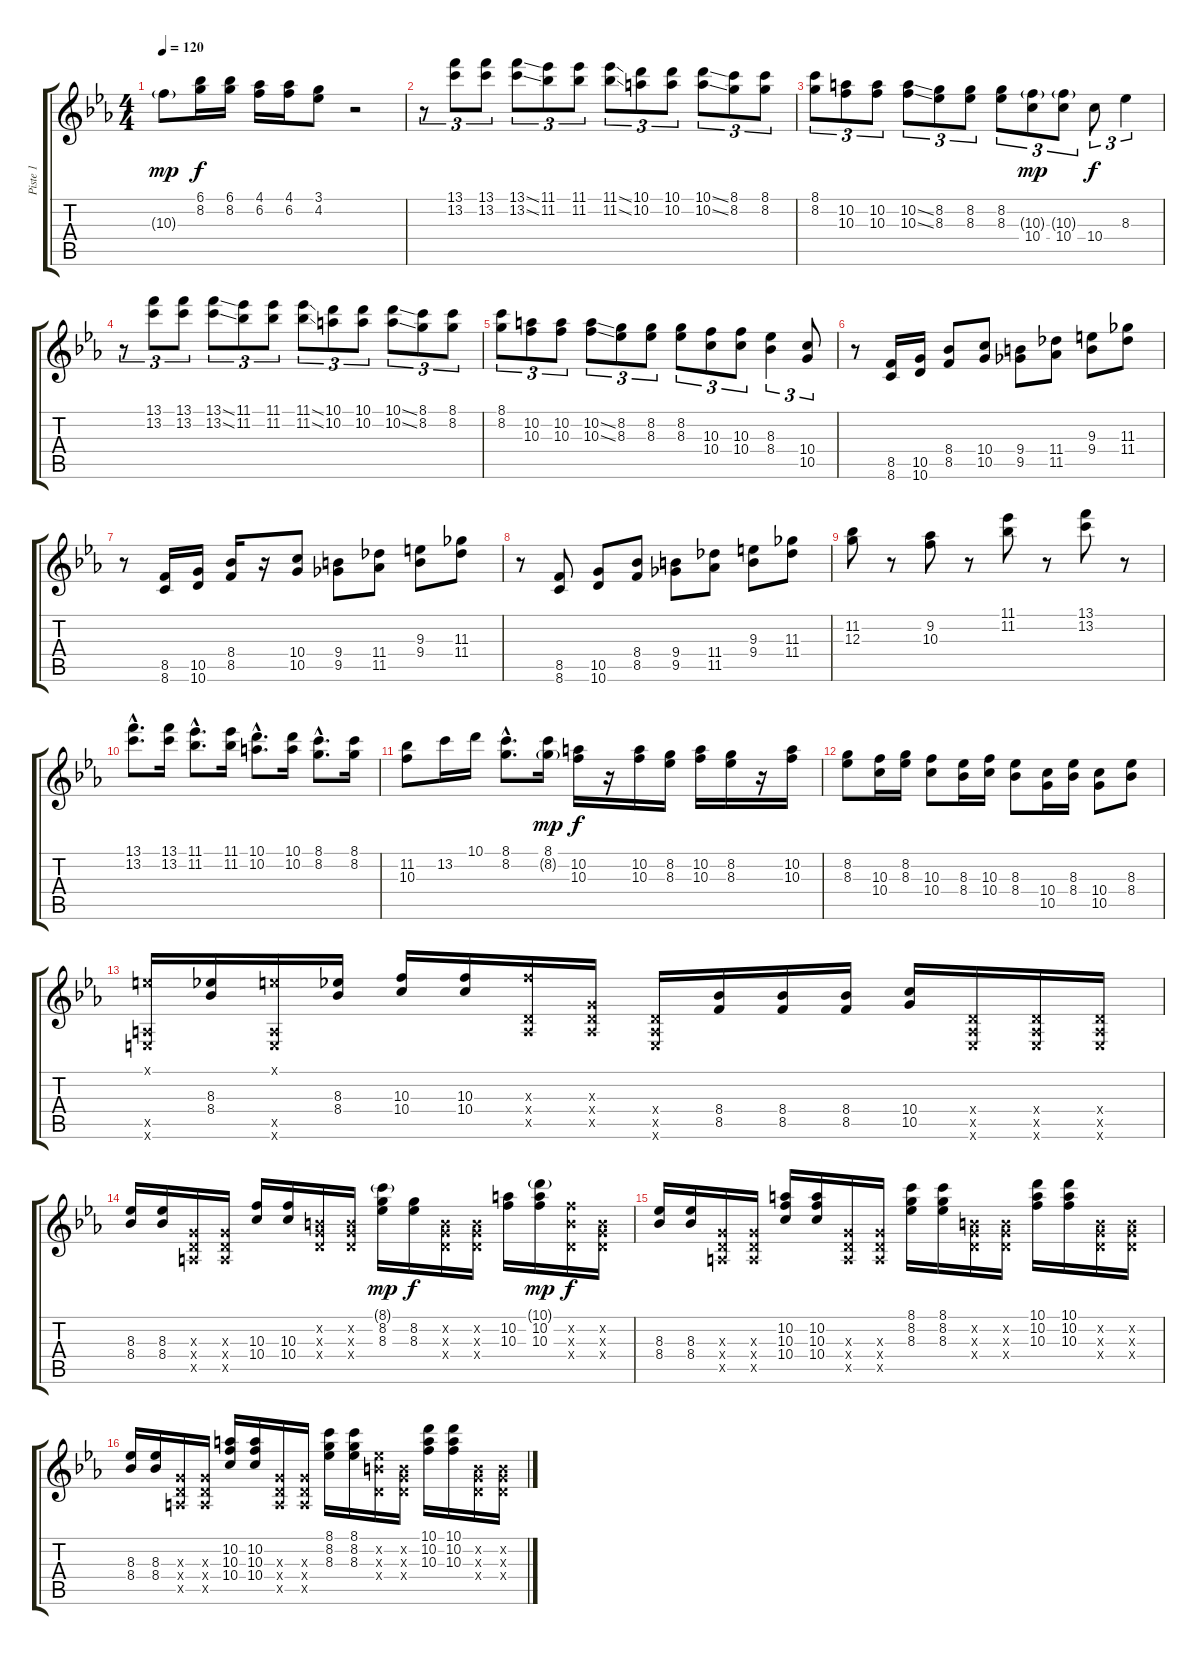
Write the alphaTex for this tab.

\track ("Piste 1" "Piste 1") {instrument electricguitarjazz}
\staff {score tabs}
\tuning (E4 B3 G3 D3 A2 E2) {hide}
\ts (4 4)
\tempo 120
\clef g2
\ks cminor
10.3{g}.8{dy mp} (6.1 8.2).16{dy f} (6.1 8.2).16 (4.1 6.2).16 (4.1 6.2).16 (3.1 4.2).8 r.2 |
r.8{tu (3 2)} (13.1 13.2).8{tu (3 2)} (13.1 13.2).8{tu (3 2)} (13.1{ss} 13.2{ss}).8{tu (3 2)} (11.1 11.2).8{tu (3 2)} (11.1 11.2).8{tu (3 2)} (11.1{ss} 11.2{ss}).8{tu (3 2)} (10.1 10.2).8{tu (3 2)} (10.1 10.2).8{tu (3 2)} (10.1{ss} 10.2{ss}).8{tu (3 2)} (8.1 8.2).8{tu (3 2)} (8.1 8.2).8{tu (3 2)} |
(8.1 8.2).8{tu (3 2)} (10.2 10.3).8{tu (3 2)} (10.2 10.3).8{tu (3 2)} (10.2{ss} 10.3{ss}).8{tu (3 2)} (8.2 8.3).8{tu (3 2)} (8.2 8.3).8{tu (3 2)} (8.2 8.3).8{tu (3 2)} (10.3{g} 10.4).8{tu (3 2) dy mp} (10.3{g} 10.4).8{tu (3 2)} 10.4.8{tu (3 2) dy f} 8.3.4{tu (3 2)} |
r.8{tu (3 2)} (13.1 13.2).8{tu (3 2)} (13.1 13.2).8{tu (3 2)} (13.1{ss} 13.2{ss}).8{tu (3 2)} (11.1 11.2).8{tu (3 2)} (11.1 11.2).8{tu (3 2)} (11.1{ss} 11.2{ss}).8{tu (3 2)} (10.1 10.2).8{tu (3 2)} (10.1 10.2).8{tu (3 2)} (10.1{ss} 10.2{ss}).8{tu (3 2)} (8.1 8.2).8{tu (3 2)} (8.1 8.2).8{tu (3 2)} |
(8.1 8.2).8{tu (3 2)} (10.2 10.3).8{tu (3 2)} (10.2 10.3).8{tu (3 2)} (10.2{ss} 10.3{ss}).8{tu (3 2)} (8.2 8.3).8{tu (3 2)} (8.2 8.3).8{tu (3 2)} (8.2 8.3).8{tu (3 2)} (10.3 10.4).8{tu (3 2)} (10.3 10.4).8{tu (3 2)} (8.3 8.4).4{tu (3 2)} (10.4 10.5).8{tu (3 2)} |
r.8 (8.5 8.6).16 (10.5 10.6).16 (8.4 8.5).8 (10.4 10.5).8 (9.4 9.5).8 (11.4 11.5).8 (9.3 9.4).8 (11.3 11.4).8 |
r.8 (8.5 8.6).16 (10.5 10.6).16 (8.4 8.5).16 r.16 (10.4 10.5).8 (9.4 9.5).8 (11.4 11.5).8 (9.3 9.4).8 (11.3 11.4).8 |
r.8 (8.5 8.6).8 (10.5 10.6).8 (8.4 8.5).8 (9.4 9.5).8 (11.4 11.5).8 (9.3 9.4).8 (11.3 11.4).8 |
(11.2 12.3).8 r.8 (9.2 10.3).8 r.8 (11.1 11.2).8 r.8 (13.1 13.2).8 r.8 |
(13.1{hac} 13.2{hac}).8{d} (13.1 13.2).16 (11.1{hac} 11.2{hac}).8{d} (11.1 11.2).16 (10.1{hac} 10.2{hac}).8{d} (10.1 10.2).16 (8.1{hac} 8.2{hac}).8{d} (8.1 8.2).16 |
(11.2 10.3).8 13.2.16 10.1.16 (8.1{hac} 8.2{hac}).8{d} (8.1 8.2{g}).16{dy mp} (10.2 10.3).16{dy f} r.16 (10.2 10.3).16 (8.2 8.3).16 (10.2 10.3).16 (8.2 8.3).16 r.16 (10.2 10.3).16 |
(8.2 8.3).8 (10.3 10.4).16 (8.2 8.3).16 (10.3 10.4).8 (8.3 8.4).16 (10.3 10.4).16 (8.3 8.4).8 (10.4 10.5).16 (8.3 8.4).16 (10.4 10.5).8 (8.3 8.4).8 |
(0.1{x} 0.5{x} 0.6{x}).16 (8.3 8.4).16 (0.1{x} 0.5{x} 0.6{x}).16 (8.3 8.4).16 (10.3 10.4).16 (10.3 10.4).16 (10.3{x} 0.4{x} 0.5{x}).16 (0.3{x} 0.4{x} 0.5{x}).16 (0.4{x} 0.5{x} 0.6{x}).16 (8.4 8.5).16 (8.4 8.5).16 (8.4 8.5).16 (10.4 10.5).16 (0.4{x} 0.5{x} 0.6{x}).16 (0.4{x} 0.5{x} 0.6{x}).16 (0.4{x} 0.5{x} 0.6{x}).16 |
(8.3 8.4).16 (8.3 8.4).16 (0.3{x} 0.4{x} 0.5{x}).16 (0.3{x} 0.4{x} 0.5{x}).16 (10.3 10.4).16 (10.3 10.4).16 (0.2{x} 0.3{x} 0.4{x}).16 (0.2{x} 0.3{x} 0.4{x}).16 (8.1{g} 8.2 8.3).16{dy mp} (8.2 8.3).16{dy f} (0.2{x} 0.3{x} 0.4{x}).16 (0.2{x} 0.3{x} 0.4{x}).16 (10.2 10.3).16 (10.1{g} 10.2 10.3).16{dy mp} (0.2{x} 10.3{x} 0.4{x}).16{dy f} (0.2{x} 0.3{x} 0.4{x}).16 |
(8.3 8.4).16 (8.3 8.4).16 (0.3{x} 0.4{x} 0.5{x}).16 (0.3{x} 0.4{x} 0.5{x}).16 (10.2 10.3 10.4).16 (10.2 10.3 10.4).16 (0.3{x} 0.4{x} 0.5{x}).16 (0.3{x} 0.4{x} 0.5{x}).16 (8.1 8.2 8.3).16 (8.1 8.2 8.3).16 (0.2{x} 0.3{x} 0.4{x}).16 (0.2{x} 0.3{x} 0.4{x}).16 (10.1 10.2 10.3).16 (10.1 10.2 10.3).16 (0.2{x} 0.3{x} 0.4{x}).16 (0.2{x} 0.3{x} 0.4{x}).16 |
(8.3 8.4).16 (8.3 8.4).16 (0.3{x} 0.4{x} 0.5{x}).16 (0.3{x} 0.4{x} 0.5{x}).16 (10.2 10.3 10.4).16 (10.2 10.3 10.4).16 (0.3{x} 0.4{x} 0.5{x}).16 (0.3{x} 0.4{x} 0.5{x}).16 (8.1 8.2 8.3).16 (8.1 8.2 8.3).16 (0.2{x} 8.3{x} 0.4{x}).16 (0.2{x} 0.3{x} 0.4{x}).16 (10.1 10.2 10.3).16 (10.1 10.2 10.3).16 (0.2{x} 0.3{x} 0.4{x}).16 (0.2{x} 0.3{x} 0.4{x}).16
